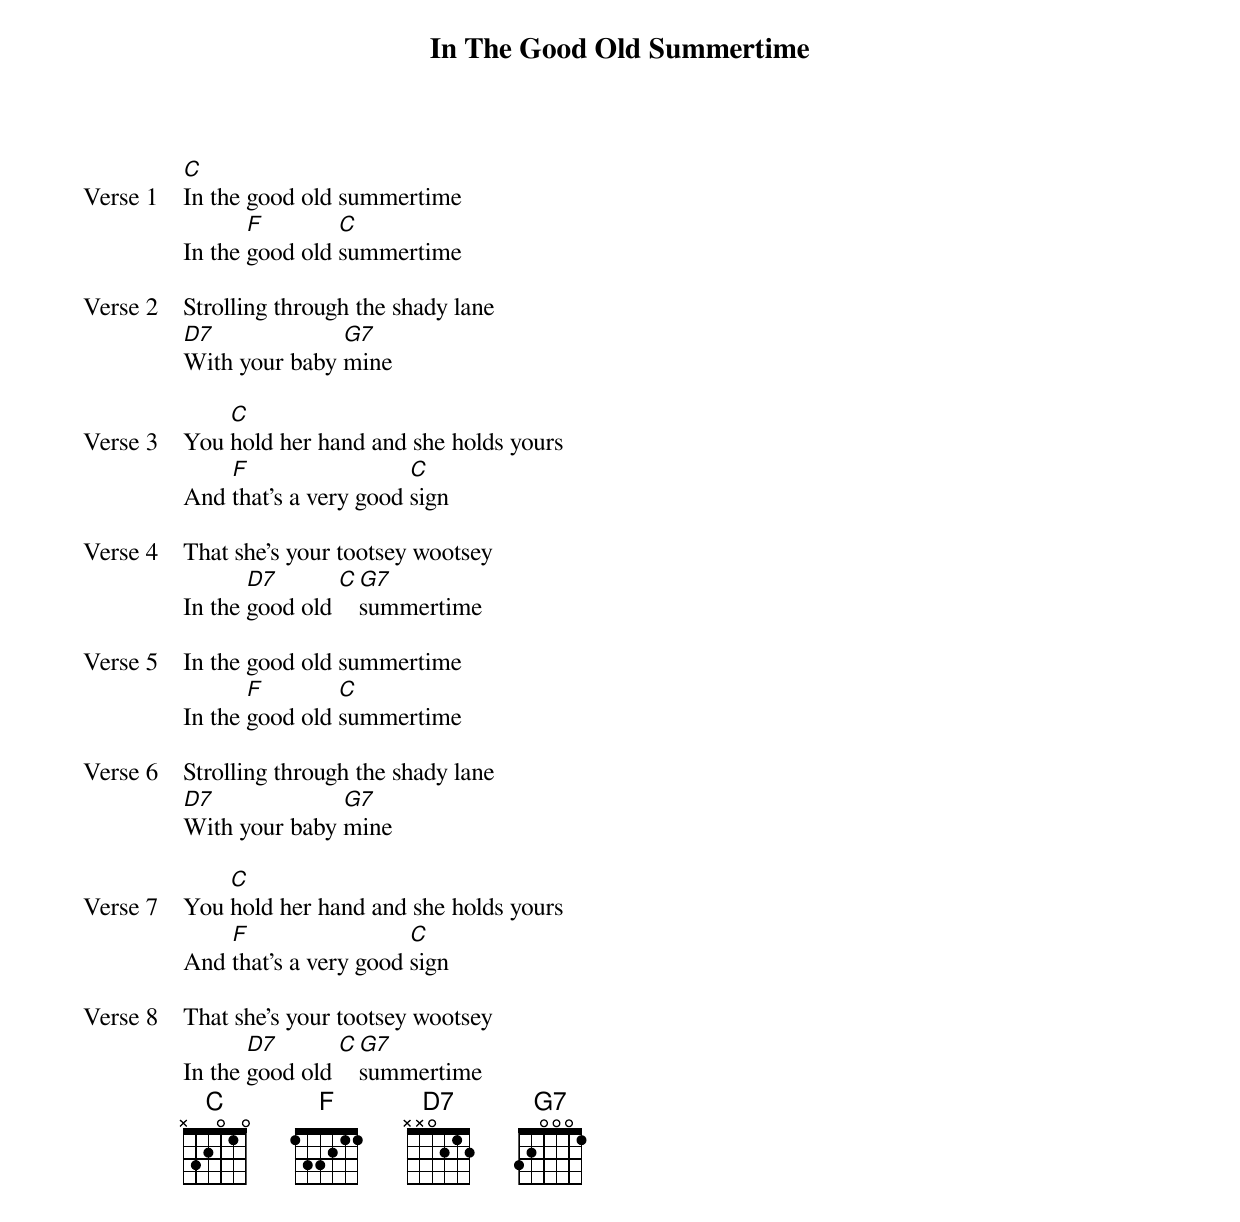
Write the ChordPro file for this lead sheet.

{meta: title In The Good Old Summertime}
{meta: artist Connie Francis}
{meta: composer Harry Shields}
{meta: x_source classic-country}
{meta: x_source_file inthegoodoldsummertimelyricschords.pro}
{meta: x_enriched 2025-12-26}

{start_of_verse: Verse 1}
[C]In the good old summertime
In the [F]good old [C]summertime
{end_of_verse}

{start_of_verse: Verse 2}
Strolling through the shady lane
[D7]With your baby [G7]mine
{end_of_verse}

{start_of_verse: Verse 3}
You [C]hold her hand and she holds yours
And [F]that's a very good [C]sign
{end_of_verse}

{start_of_verse: Verse 4}
That she's your tootsey wootsey
In the [D7]good old [C][G7]summertime
{end_of_verse}

{start_of_verse: Verse 5}
In the good old summertime
In the [F]good old [C]summertime
{end_of_verse}

{start_of_verse: Verse 6}
Strolling through the shady lane
[D7]With your baby [G7]mine
{end_of_verse}

{start_of_verse: Verse 7}
You [C]hold her hand and she holds yours
And [F]that's a very good [C]sign
{end_of_verse}

{start_of_verse: Verse 8}
That she's your tootsey wootsey
In the [D7]good old [C][G7]summertime
{end_of_verse}
